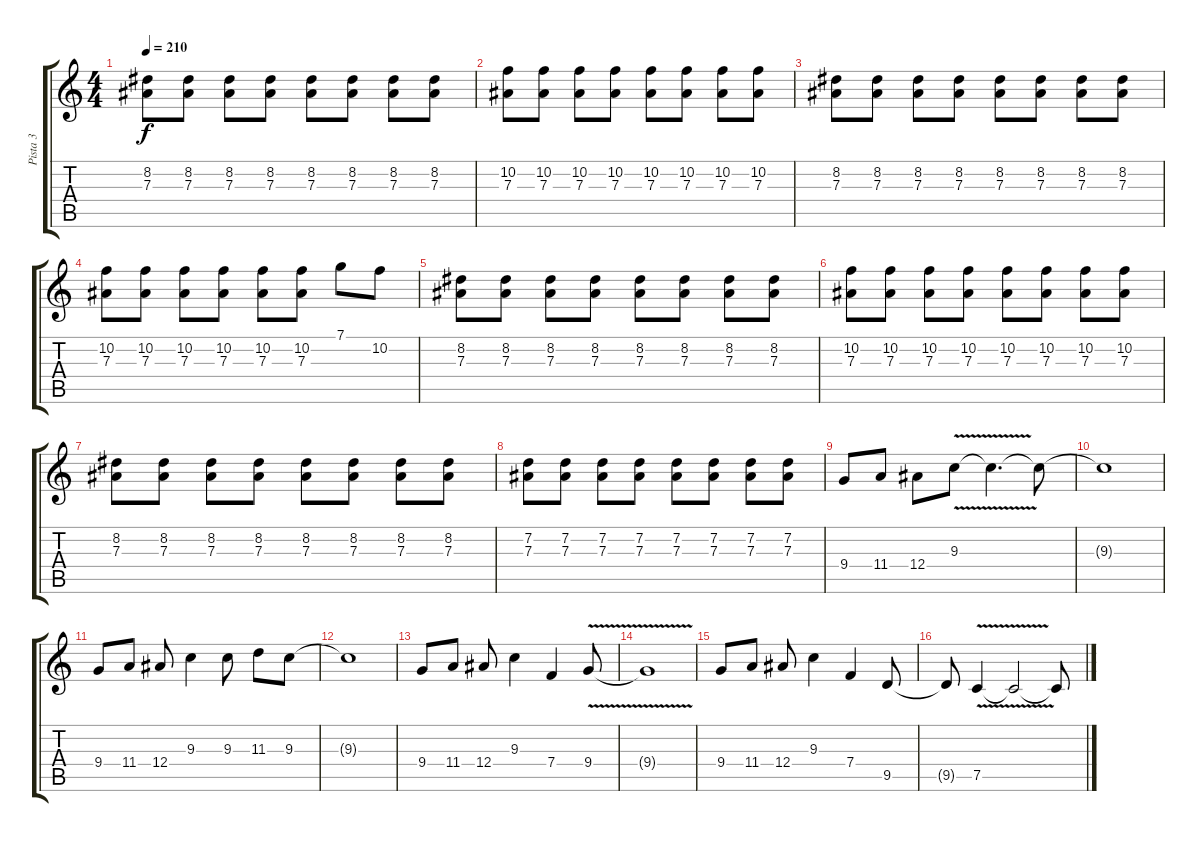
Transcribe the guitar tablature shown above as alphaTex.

\track ("Pista 3" "Pista 3") {instrument distortionguitar}
\staff {score tabs}
\tuning (C4 G3 Eb3 Bb2 F2 C2) {hide}
\ts (4 4)
\tempo 210
\clef g2
\ks c
(8.2 7.3).8{dy f volume 13 instrument distortionguitar} (8.2 7.3).8 (8.2 7.3).8 (8.2 7.3).8 (8.2 7.3).8 (8.2 7.3).8 (8.2 7.3).8 (8.2 7.3).8 |
(10.2 7.3).8 (10.2 7.3).8 (10.2 7.3).8 (10.2 7.3).8 (10.2 7.3).8 (10.2 7.3).8 (10.2 7.3).8 (10.2 7.3).8 |
(8.2 7.3).8 (8.2 7.3).8 (8.2 7.3).8 (8.2 7.3).8 (8.2 7.3).8 (8.2 7.3).8 (8.2 7.3).8 (8.2 7.3).8 |
(10.2 7.3).8 (10.2 7.3).8 (10.2 7.3).8 (10.2 7.3).8 (10.2 7.3).8 (10.2 7.3).8 7.1.8 10.2.8 |
(8.2 7.3).8 (8.2 7.3).8 (8.2 7.3).8 (8.2 7.3).8 (8.2 7.3).8 (8.2 7.3).8 (8.2 7.3).8 (8.2 7.3).8 |
(10.2 7.3).8 (10.2 7.3).8 (10.2 7.3).8 (10.2 7.3).8 (10.2 7.3).8 (10.2 7.3).8 (10.2 7.3).8 (10.2 7.3).8 |
(8.2 7.3).8 (8.2 7.3).8 (8.2 7.3).8 (8.2 7.3).8 (8.2 7.3).8 (8.2 7.3).8 (8.2 7.3).8 (8.2 7.3).8 |
(7.2 7.3).8 (7.2 7.3).8 (7.2 7.3).8 (7.2 7.3).8 (7.2 7.3).8 (7.2 7.3).8 (7.2 7.3).8 (7.2 7.3).8 |
9.4.8 11.4.8 12.4.8 9.3{v}.8 9.3{t}.4{d} 9.3{t}.8 |
9.3{t}.1 |
9.4.8 11.4.8 12.4.8 9.3.4 9.3.8 11.3.8 9.3.8 |
9.3{t}.1 |
9.4.8 11.4.8 12.4.8 9.3.4 7.4.4 9.4{v}.8 |
9.4{t}.1 |
9.4.8 11.4.8 12.4.8 9.3.4 7.4.4 9.5.8 |
9.5{t}.8 7.5{v}.4 7.5{t}.2 7.5{t}.8
